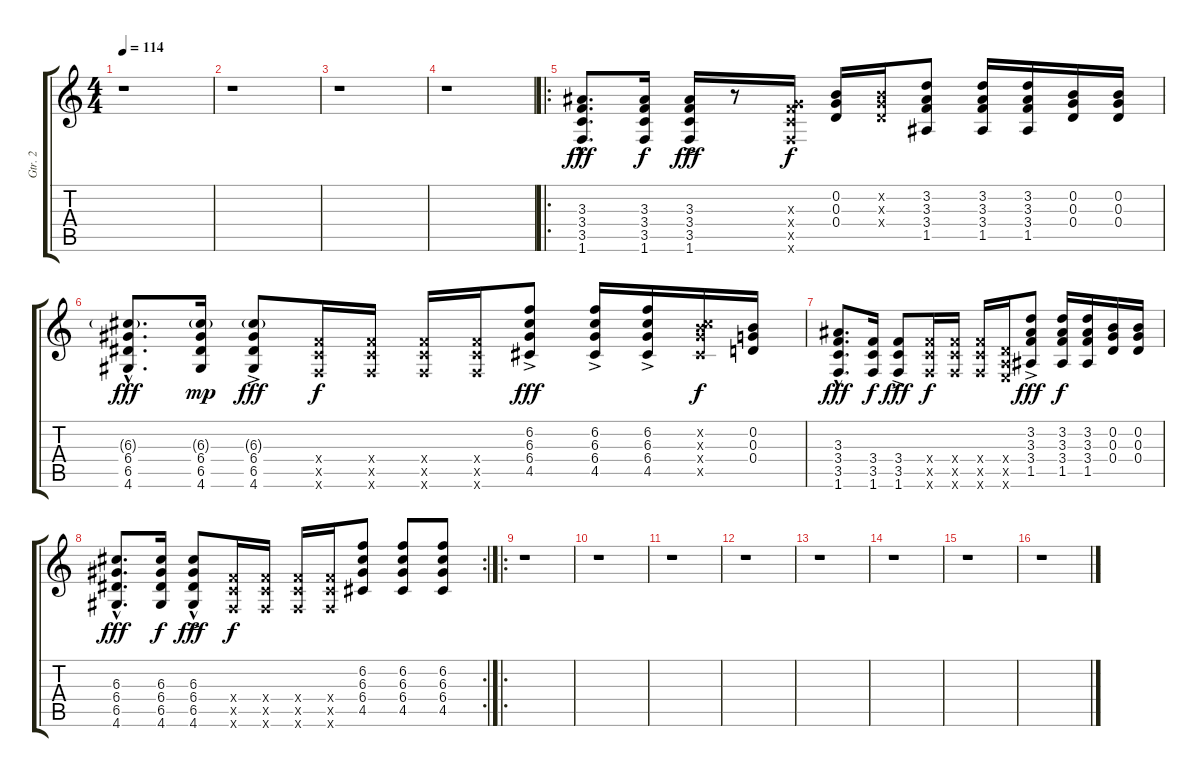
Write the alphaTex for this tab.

\track ("Gtr. 2" "Gtr. 2") {instrument distortionguitar}
\staff {score tabs}
\tuning (E4 B3 G3 D3 A2 E2) {hide}
\ts (4 4)
\tempo 114
\clef g2
\ks c
r.1{dy fff instrument distortionguitar} |
r.1 |
r.1 |
r.1 |
\ro
(3.3{hac} 3.4{hac} 3.5{hac} 1.6{hac}).8{d} (3.3 3.4 3.5 1.6).16{dy f} (3.3 3.4{ac} 3.5 1.6).16{dy fff} r.8 (0.3{x} 3.4{x} 3.5{x} 1.6{x}).16{dy f} (0.2 0.3 0.4).16 (0.2{x} 0.3{x} 0.4{x}).16 (3.2 3.3 3.4 1.5).8 (3.2 3.3 3.4 1.5).16 (3.2 3.3 3.4 1.5).16 (0.2 0.3 0.4).16 (0.2 0.3 0.4).16 |
(6.3{g hac} 6.4{hac} 6.5{hac} 4.6{hac}).8{d dy fff} (6.3{g} 6.4 6.5 4.6).16{dy mp} (6.3{g} 6.4 6.5 4.6{ac}).8{dy fff} (3.4{x} 3.5{x} 1.6{x}).16{dy f} (3.4{x} 3.5{x} 1.6{x}).16 (3.4{x} 3.5{x} 1.6{x}).16 (3.4{x} 3.5{x} 1.6{x}).16 (6.2 6.3{ac} 6.4 4.5).8{dy fff} (6.2 6.3 6.4 4.5{ac}).16 (6.2 6.3 6.4{ac} 4.5).16 (0.2{x} 6.3{x} 6.4{x} 4.5{x}).16{dy f} (0.2 0.3 0.4).16 |
(3.3{hac} 3.4{hac} 3.5{hac} 1.6{hac}).8{d dy fff} (3.4 3.5 1.6).16{dy f} (3.4{ac} 3.5 1.6).8{dy fff} (3.4{x} 3.5{x} 1.6{x}).16{dy f} (3.4{x} 3.5{x} 1.6{x}).16 (3.4{x} 3.5{x} 1.6{x}).16 (0.4{x} 0.5{x} 0.6{x}).16 (3.2 3.3{ac} 3.4 1.5).8{dy fff} (3.2 3.3 3.4 1.5).16{dy f} (3.2 3.3 3.4 1.5).16 (0.2 0.3 0.4).16 (0.2 0.3 0.4).16 |
\rc 2
(6.3{hac} 6.4{hac} 6.5{hac} 4.6{hac}).8{d dy fff} (6.3 6.4 6.5 4.6).16{dy f} (6.3 6.4{hac} 6.5 4.6{ac}).8{dy fff} (3.4{x} 3.5{x} 1.6{x}).16{dy f} (3.4{x} 3.5{x} 1.6{x}).16 (3.4{x} 3.5{x} 1.6{x}).16 (3.4{x} 3.5{x} 1.6{x}).16 (6.2 6.3 6.4 4.5).8 (6.2 6.3 6.4 4.5).8 (6.2 6.3 6.4 4.5).8 |
\ro
r.1 |
r.1 |
r.1 |
r.1 |
r.1 |
r.1 |
r.1 |
r.1
